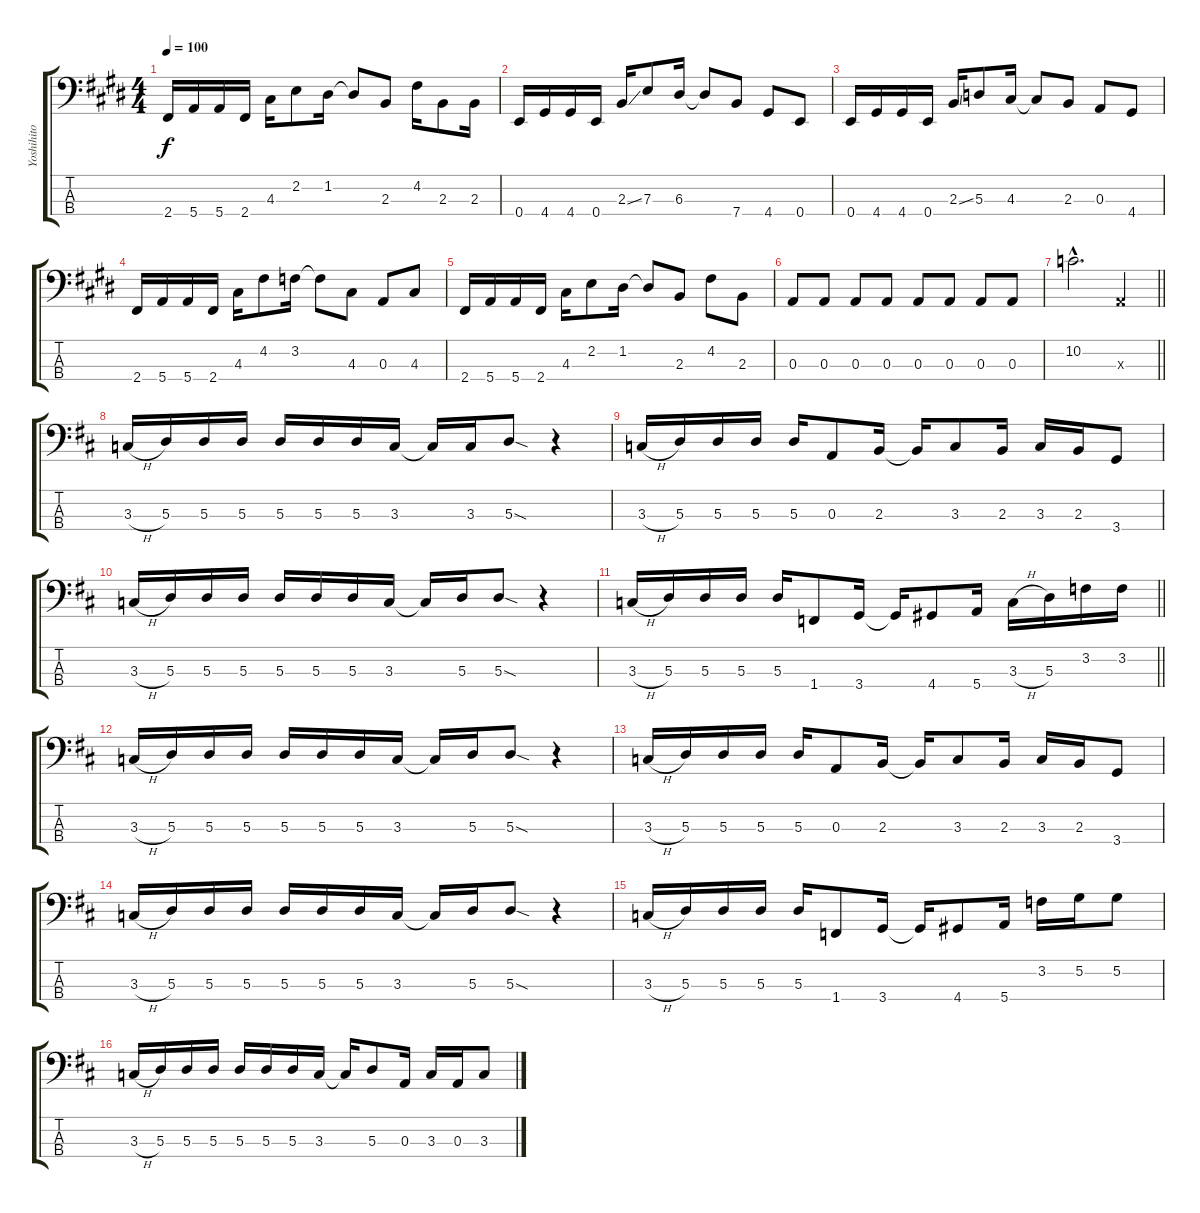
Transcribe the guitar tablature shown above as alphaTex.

\track ("Yoshihito Onda" "Yoshihito ") {instrument electricbasspick}
\staff {score tabs}
\tuning (G2 D2 A1 E1) {hide}
\ts (4 4)
\tempo 100
\clef f4
\ks e
2.4.16{dy f} 5.4.16 5.4.16 2.4.16 4.3.16 2.2.8 1.2.16 1.2{t}.8 2.3.8 4.2.16 2.3.8 2.3.16 |
0.4.16 4.4.16 4.4.16 0.4.16 2.3{ss}.16 7.3.8 6.3.16 6.3{t}.8 7.4.8 4.4.8 0.4.8 |
0.4.16 4.4.16 4.4.16 0.4.16 2.3{ss}.16 5.3.8 4.3.16 4.3{t}.8 2.3.8 0.3.8 4.4.8 |
2.4.16 5.4.16 5.4.16 2.4.16 4.3.16 4.2.8 3.2.16 3.2{t}.8 4.3.8 0.3.8 4.3.8 |
2.4.16 5.4.16 5.4.16 2.4.16 4.3.16 2.2.8 1.2.16 1.2{t}.8 2.3.8 4.2.8 2.3.8 |
0.3.8 0.3.8 0.3.8 0.3.8 0.3.8 0.3.8 0.3.8 0.3.8 |
\barLineRight lightlight
10.2{hac}.2{d} 0.3{x}.4 |
\ks d
3.3{h}.16 5.3.16 5.3.16 5.3.16 5.3.16 5.3.16 5.3.16 3.3.16 3.3{t}.16 3.3.16 5.3{sod}.8 r.4 |
3.3{h}.16 5.3.16 5.3.16 5.3.16 5.3.16 0.3.8 2.3.16 2.3{t}.16 3.3.8 2.3.16 3.3.16 2.3.16 3.4.8 |
3.3{h}.16 5.3.16 5.3.16 5.3.16 5.3.16 5.3.16 5.3.16 3.3.16 3.3{t}.16 5.3.16 5.3{sod}.8 r.4 |
\barLineRight lightlight
3.3{h}.16 5.3.16 5.3.16 5.3.16 5.3.16 1.4.8 3.4.16 3.4{t}.16 4.4.8 5.4.16 3.3{h}.16 5.3.16 3.2.16 3.2.16 |
3.3{h}.16 5.3.16 5.3.16 5.3.16 5.3.16 5.3.16 5.3.16 3.3.16 3.3{t}.16 5.3.16 5.3{sod}.8 r.4 |
3.3{h}.16 5.3.16 5.3.16 5.3.16 5.3.16 0.3.8 2.3.16 2.3{t}.16 3.3.8 2.3.16 3.3.16 2.3.16 3.4.8 |
3.3{h}.16 5.3.16 5.3.16 5.3.16 5.3.16 5.3.16 5.3.16 3.3.16 3.3{t}.16 5.3.16 5.3{sod}.8 r.4 |
3.3{h}.16 5.3.16 5.3.16 5.3.16 5.3.16 1.4.8 3.4.16 3.4{t}.16 4.4.8 5.4.16 3.2.16 5.2.16 5.2.8 |
3.3{h}.16 5.3.16 5.3.16 5.3.16 5.3.16 5.3.16 5.3.16 3.3.16 3.3{t}.16 5.3.8 0.3.16 3.3.16 0.3.16 3.3.8
